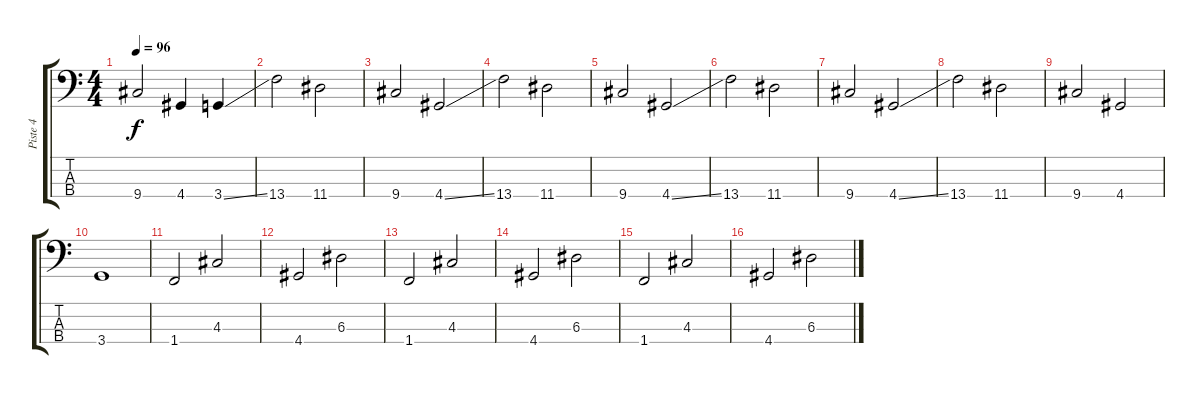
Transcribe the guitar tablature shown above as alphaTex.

\track ("Piste 4" "Piste 4") {instrument electricbassfinger}
\staff {score tabs}
\tuning (G2 D2 A1 E1) {hide}
\ts (4 4)
\tempo 96
\clef f4
\ks c
9.4.2{dy f} 4.4.4 3.4{ss}.4 |
13.4.2 11.4.2 |
9.4.2 4.4{ss}.2 |
13.4.2 11.4.2 |
9.4.2 4.4{ss}.2 |
13.4.2 11.4.2 |
9.4.2 4.4{ss}.2 |
13.4.2 11.4.2 |
9.4.2 4.4.2 |
3.4.1 |
1.4.2 4.3.2 |
4.4.2 6.3.2 |
1.4.2 4.3.2 |
4.4.2 6.3.2 |
1.4.2 4.3.2 |
4.4.2 6.3.2
